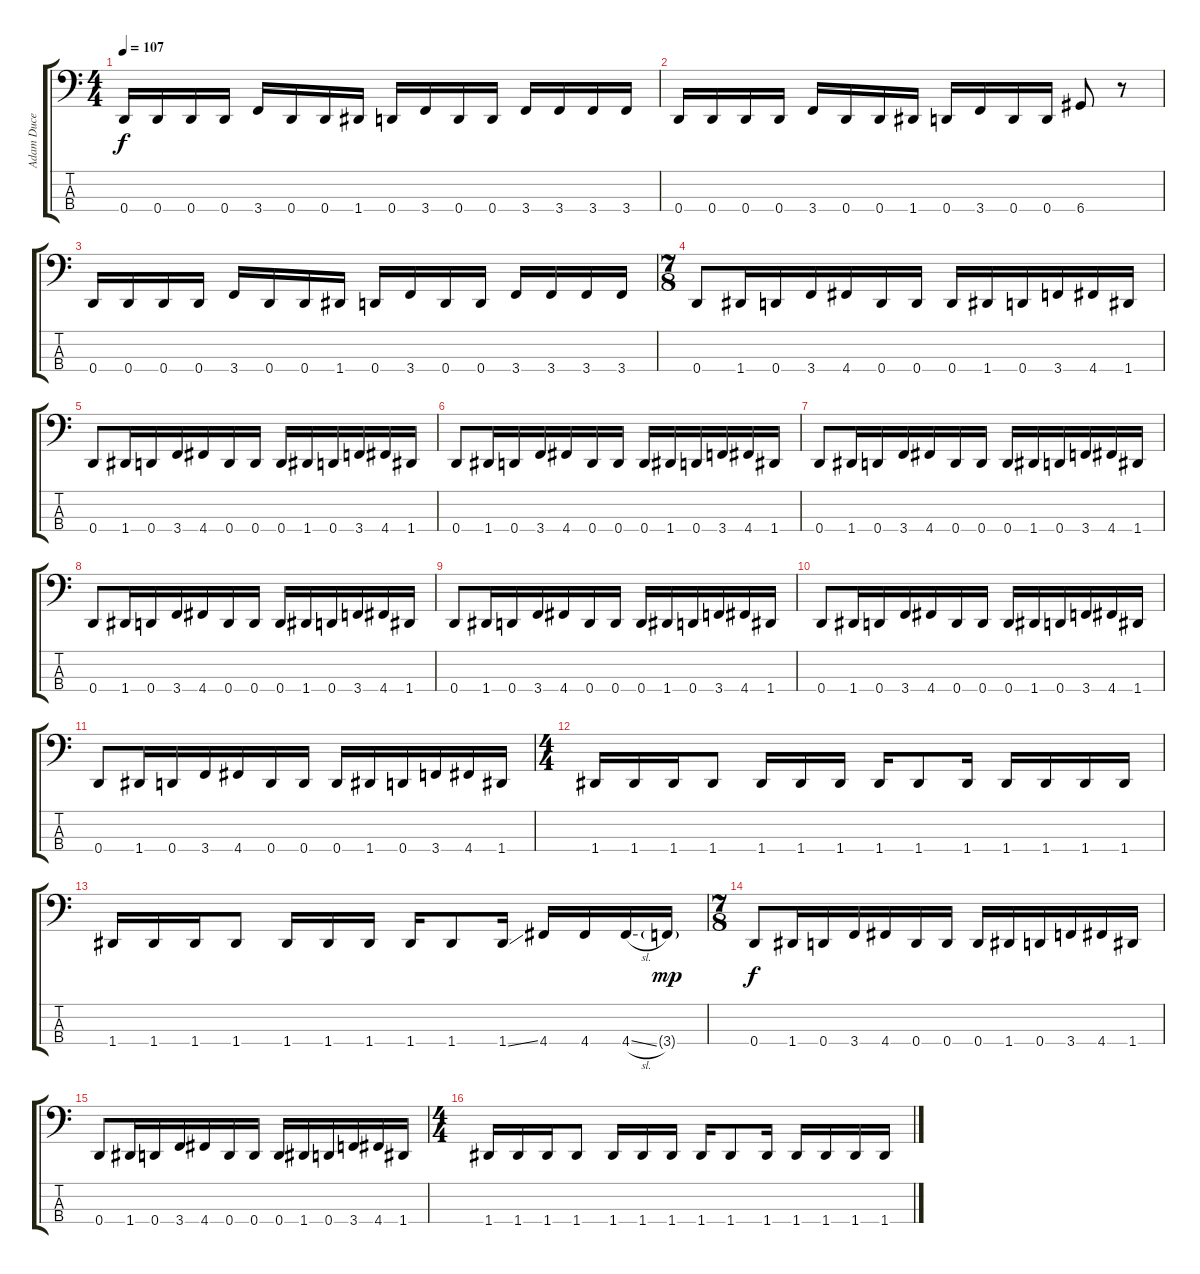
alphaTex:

\track ("Adam Duce" "Adam Duce") {instrument electricbasspick}
\staff {score tabs}
\tuning (F2 C2 G1 D1) {hide}
\ts (4 4)
\tempo 107
\clef f4
\ks c
0.4.16{dy f} 0.4.16 0.4.16 0.4.16 3.4.16 0.4.16 0.4.16 1.4.16 0.4.16 3.4.16 0.4.16 0.4.16 3.4.16 3.4.16 3.4.16 3.4.16 |
0.4.16 0.4.16 0.4.16 0.4.16 3.4.16 0.4.16 0.4.16 1.4.16 0.4.16 3.4.16 0.4.16 0.4.16 6.4.8 r.8 |
0.4.16 0.4.16 0.4.16 0.4.16 3.4.16 0.4.16 0.4.16 1.4.16 0.4.16 3.4.16 0.4.16 0.4.16 3.4.16 3.4.16 3.4.16 3.4.16 |
\ts (7 8)
0.4.8 1.4.16 0.4.16 3.4.16 4.4.16 0.4.16 0.4.16 0.4.16 1.4.16 0.4.16 3.4.16 4.4.16 1.4.16 |
0.4.8 1.4.16 0.4.16 3.4.16 4.4.16 0.4.16 0.4.16 0.4.16 1.4.16 0.4.16 3.4.16 4.4.16 1.4.16 |
0.4.8 1.4.16 0.4.16 3.4.16 4.4.16 0.4.16 0.4.16 0.4.16 1.4.16 0.4.16 3.4.16 4.4.16 1.4.16 |
0.4.8 1.4.16 0.4.16 3.4.16 4.4.16 0.4.16 0.4.16 0.4.16 1.4.16 0.4.16 3.4.16 4.4.16 1.4.16 |
0.4.8 1.4.16 0.4.16 3.4.16 4.4.16 0.4.16 0.4.16 0.4.16 1.4.16 0.4.16 3.4.16 4.4.16 1.4.16 |
0.4.8 1.4.16 0.4.16 3.4.16 4.4.16 0.4.16 0.4.16 0.4.16 1.4.16 0.4.16 3.4.16 4.4.16 1.4.16 |
0.4.8 1.4.16 0.4.16 3.4.16 4.4.16 0.4.16 0.4.16 0.4.16 1.4.16 0.4.16 3.4.16 4.4.16 1.4.16 |
0.4.8 1.4.16 0.4.16 3.4.16 4.4.16 0.4.16 0.4.16 0.4.16 1.4.16 0.4.16 3.4.16 4.4.16 1.4.16 |
\ts (4 4)
1.4.16 1.4.16 1.4.16 1.4.8 1.4.16 1.4.16 1.4.16 1.4.16 1.4.8 1.4.16 1.4.16 1.4.16 1.4.16 1.4.16 |
1.4.16 1.4.16 1.4.16 1.4.8 1.4.16 1.4.16 1.4.16 1.4.16 1.4.8 1.4{ss}.16 4.4.16 4.4.16 4.4{sl}.16 3.4{g}.16{dy mp} |
\ts (7 8)
0.4.8{dy f} 1.4.16 0.4.16 3.4.16 4.4.16 0.4.16 0.4.16 0.4.16 1.4.16 0.4.16 3.4.16 4.4.16 1.4.16 |
0.4.8 1.4.16 0.4.16 3.4.16 4.4.16 0.4.16 0.4.16 0.4.16 1.4.16 0.4.16 3.4.16 4.4.16 1.4.16 |
\ts (4 4)
1.4.16 1.4.16 1.4.16 1.4.8 1.4.16 1.4.16 1.4.16 1.4.16 1.4.8 1.4.16 1.4.16 1.4.16 1.4.16 1.4.16
